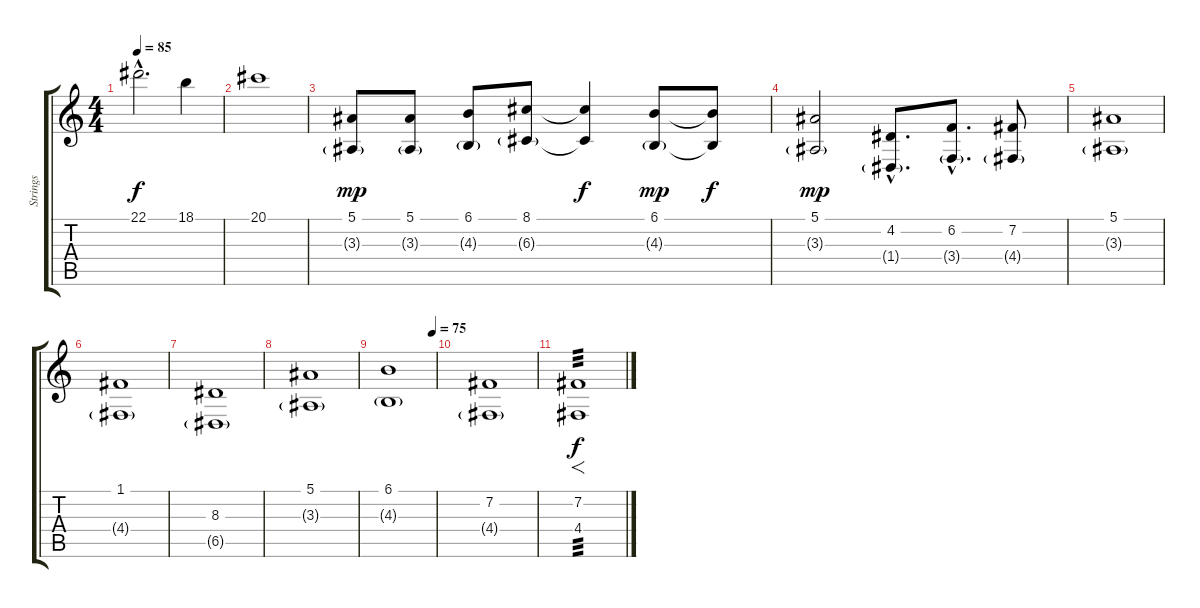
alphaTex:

\track ("Strings" "Strings") {instrument stringensemble1}
\staff {score tabs}
\tuning (F4 B3 G3 D3 A2 E2) {hide}
\ts (4 4)
\tempo 85
\clef g2
\ks c
22.1{hac}.2{d dy f} 18.1.4 |
20.1.1 |
(5.1 3.3{g}).8{dy mp volume 12 instrument stringensemble1} (5.1 3.3{g}).8 (6.1 4.3{g}).8 (8.1 6.3{g}).8 (8.1{t} 6.3{t}).4{dy f} (6.1 4.3{g}).8{dy mp} (6.1{t} 4.3{t}).8{dy f} |
(5.1 3.3{g}).2{dy mp} (4.2{hac} 1.4{g hac}).8{d} (6.2{hac} 3.4{g hac}).8{d} (7.2 4.4{g}).8 |
(5.1 3.3{g}).1 |
(1.1 4.4{g}).1 |
(8.3 6.5{g}).1 |
(5.1 3.3{g}).1 |
\tempo (75 0.9375)
(6.1 4.3{g}).1 |
(7.2 4.4{g}).1 |
(7.2 4.4).1{f tp 3 dy f volume 13}
